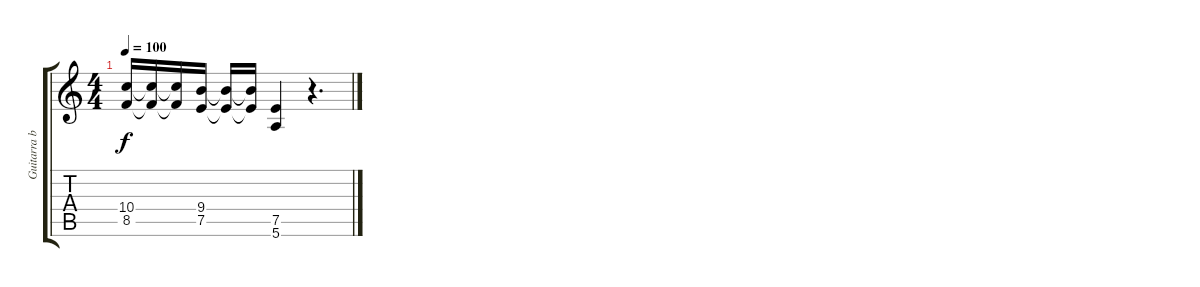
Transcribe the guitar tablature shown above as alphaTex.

\track ("Guitarra base" "Guitarra b") {instrument overdrivenguitar}
\staff {score tabs}
\tuning (E4 B3 G3 D3 A2 E2) {hide}
\ts (4 4)
\tempo 100
\clef g2
\ks c
(10.4 8.5).16{dy f} (10.4{t} 8.5{t}).16 (10.4{t} 8.5{t}).16 (9.4 7.5).16 (9.4{t} 7.5{t}).16 (9.4{t} 7.5{t}).16 (7.5 5.6).4 r.4{d}
